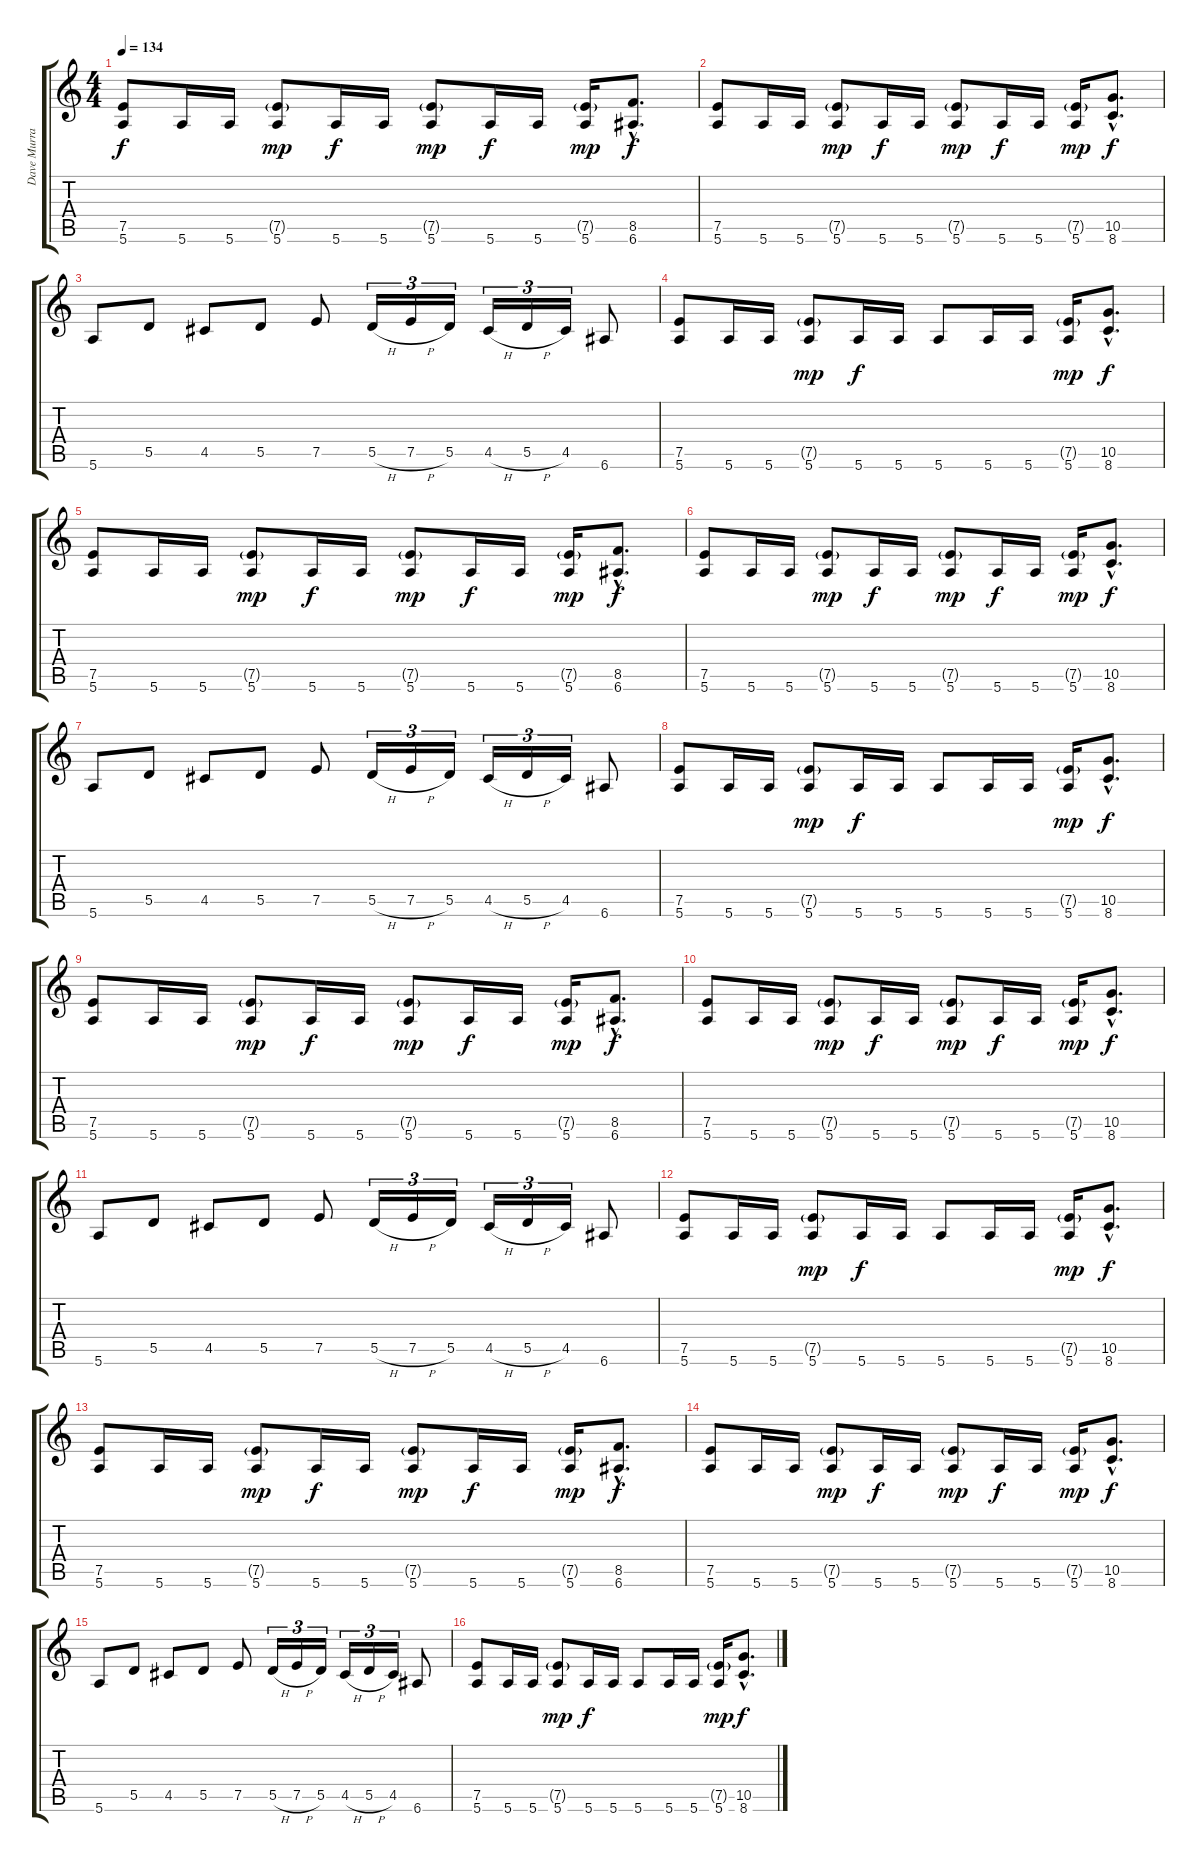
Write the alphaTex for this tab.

\track ("Dave Murray" "Dave Murra") {instrument distortionguitar}
\staff {score tabs}
\tuning (E4 B3 G3 D3 A2 E2) {hide}
\ts (4 4)
\tempo 134
\clef g2
\ks c
(7.5 5.6).8{dy f} 5.6.16 5.6.16 (7.5{g} 5.6).8{dy mp} 5.6.16{dy f} 5.6.16 (7.5{g} 5.6).8{dy mp} 5.6.16{dy f} 5.6.16 (7.5{g} 5.6).16{dy mp} (8.5{hac} 6.6{hac}).8{d dy f} |
(7.5 5.6).8 5.6.16 5.6.16 (7.5{g} 5.6).8{dy mp} 5.6.16{dy f} 5.6.16 (7.5{g} 5.6).8{dy mp} 5.6.16{dy f} 5.6.16 (7.5{g} 5.6).16{dy mp} (10.5{hac} 8.6{hac}).8{d dy f} |
5.6.8 5.5.8 4.5.8 5.5.8 7.5.8 5.5{h}.16{tu (3 2)} 7.5{h}.16{tu (3 2)} 5.5.16{tu (3 2)} 4.5{h}.16{tu (3 2)} 5.5{h}.16{tu (3 2)} 4.5.16{tu (3 2)} 6.6.8 |
(7.5 5.6).8 5.6.16 5.6.16 (7.5{g} 5.6).8{dy mp} 5.6.16{dy f} 5.6.16 5.6.8 5.6.16 5.6.16 (7.5{g} 5.6).16{dy mp} (10.5{hac} 8.6{hac}).8{d dy f} |
(7.5 5.6).8 5.6.16 5.6.16 (7.5{g} 5.6).8{dy mp} 5.6.16{dy f} 5.6.16 (7.5{g} 5.6).8{dy mp} 5.6.16{dy f} 5.6.16 (7.5{g} 5.6).16{dy mp} (8.5{hac} 6.6{hac}).8{d dy f} |
(7.5 5.6).8 5.6.16 5.6.16 (7.5{g} 5.6).8{dy mp} 5.6.16{dy f} 5.6.16 (7.5{g} 5.6).8{dy mp} 5.6.16{dy f} 5.6.16 (7.5{g} 5.6).16{dy mp} (10.5{hac} 8.6{hac}).8{d dy f} |
5.6.8 5.5.8 4.5.8 5.5.8 7.5.8 5.5{h}.16{tu (3 2)} 7.5{h}.16{tu (3 2)} 5.5.16{tu (3 2)} 4.5{h}.16{tu (3 2)} 5.5{h}.16{tu (3 2)} 4.5.16{tu (3 2)} 6.6.8 |
(7.5 5.6).8 5.6.16 5.6.16 (7.5{g} 5.6).8{dy mp} 5.6.16{dy f} 5.6.16 5.6.8 5.6.16 5.6.16 (7.5{g} 5.6).16{dy mp} (10.5{hac} 8.6{hac}).8{d dy f} |
(7.5 5.6).8 5.6.16 5.6.16 (7.5{g} 5.6).8{dy mp} 5.6.16{dy f} 5.6.16 (7.5{g} 5.6).8{dy mp} 5.6.16{dy f} 5.6.16 (7.5{g} 5.6).16{dy mp} (8.5{hac} 6.6{hac}).8{d dy f} |
(7.5 5.6).8 5.6.16 5.6.16 (7.5{g} 5.6).8{dy mp} 5.6.16{dy f} 5.6.16 (7.5{g} 5.6).8{dy mp} 5.6.16{dy f} 5.6.16 (7.5{g} 5.6).16{dy mp} (10.5{hac} 8.6{hac}).8{d dy f} |
5.6.8 5.5.8 4.5.8 5.5.8 7.5.8 5.5{h}.16{tu (3 2)} 7.5{h}.16{tu (3 2)} 5.5.16{tu (3 2)} 4.5{h}.16{tu (3 2)} 5.5{h}.16{tu (3 2)} 4.5.16{tu (3 2)} 6.6.8 |
(7.5 5.6).8 5.6.16 5.6.16 (7.5{g} 5.6).8{dy mp} 5.6.16{dy f} 5.6.16 5.6.8 5.6.16 5.6.16 (7.5{g} 5.6).16{dy mp} (10.5{hac} 8.6{hac}).8{d dy f} |
(7.5 5.6).8 5.6.16 5.6.16 (7.5{g} 5.6).8{dy mp} 5.6.16{dy f} 5.6.16 (7.5{g} 5.6).8{dy mp} 5.6.16{dy f} 5.6.16 (7.5{g} 5.6).16{dy mp} (8.5{hac} 6.6{hac}).8{d dy f} |
(7.5 5.6).8 5.6.16 5.6.16 (7.5{g} 5.6).8{dy mp} 5.6.16{dy f} 5.6.16 (7.5{g} 5.6).8{dy mp} 5.6.16{dy f} 5.6.16 (7.5{g} 5.6).16{dy mp} (10.5{hac} 8.6{hac}).8{d dy f} |
5.6.8 5.5.8 4.5.8 5.5.8 7.5.8 5.5{h}.16{tu (3 2)} 7.5{h}.16{tu (3 2)} 5.5.16{tu (3 2)} 4.5{h}.16{tu (3 2)} 5.5{h}.16{tu (3 2)} 4.5.16{tu (3 2)} 6.6.8 |
(7.5 5.6).8 5.6.16 5.6.16 (7.5{g} 5.6).8{dy mp} 5.6.16{dy f} 5.6.16 5.6.8 5.6.16 5.6.16 (7.5{g} 5.6).16{dy mp} (10.5{hac} 8.6{hac}).8{d dy f}
